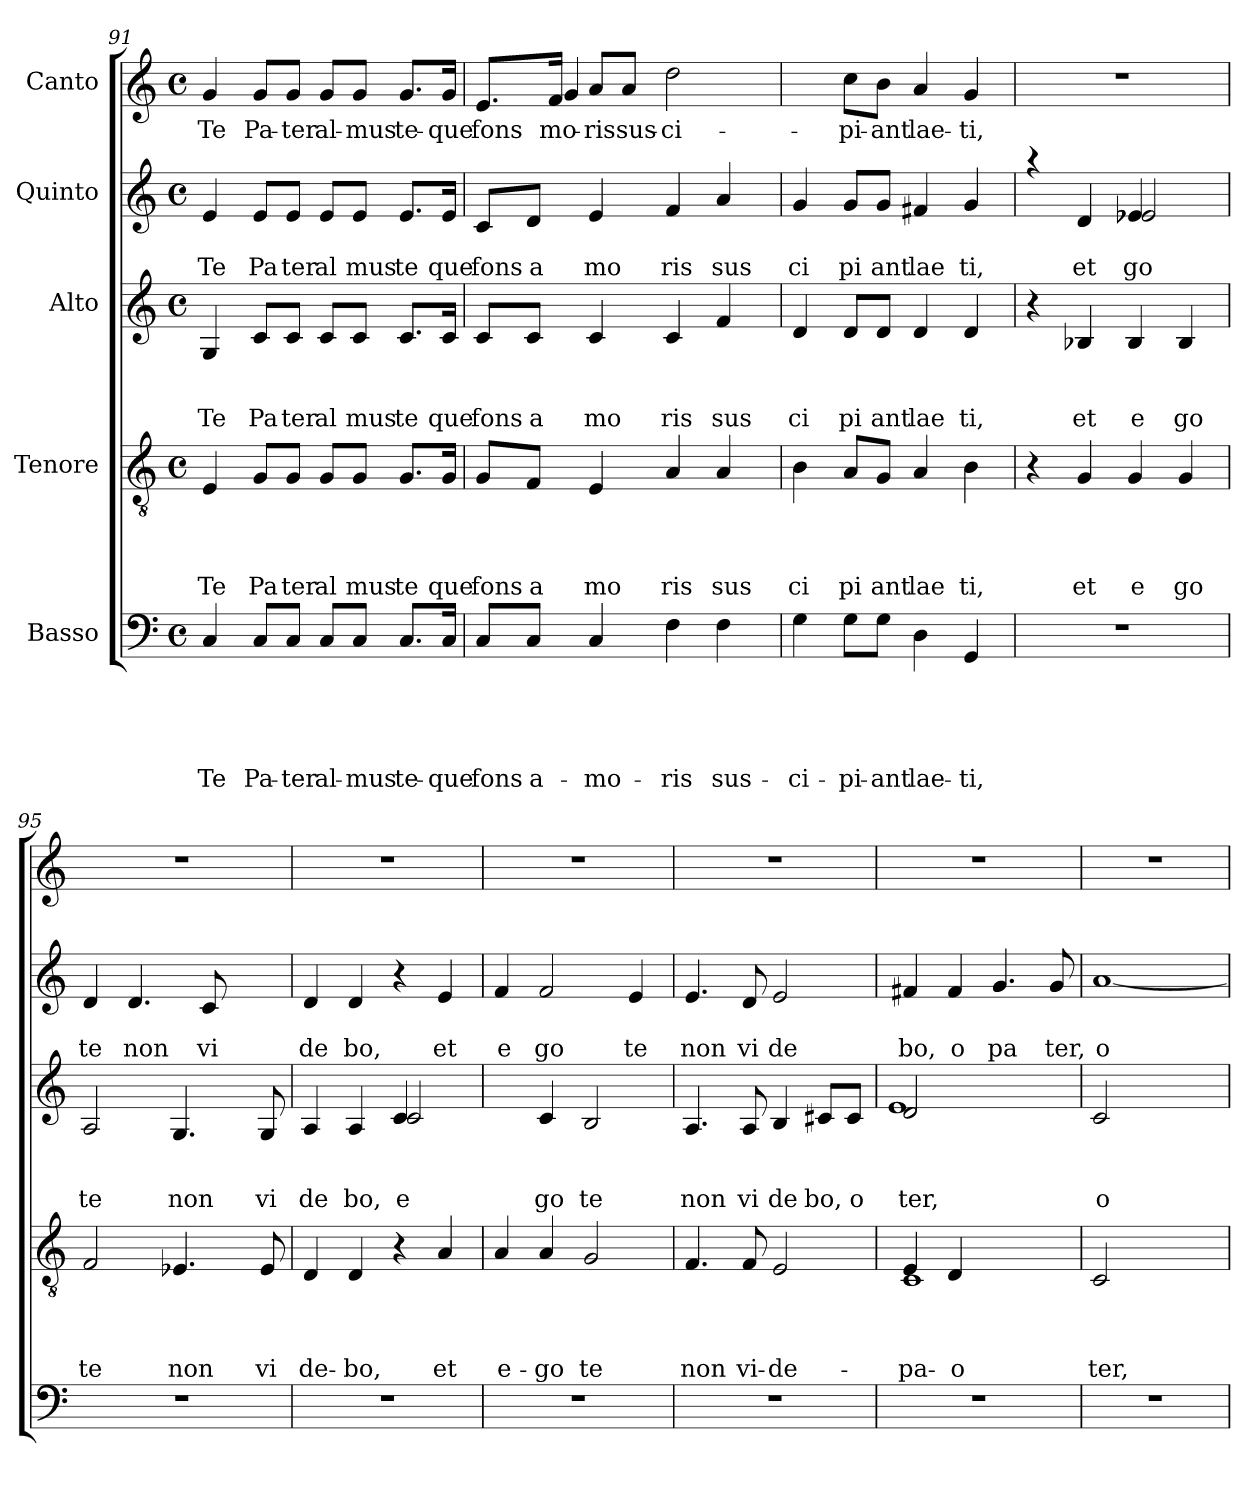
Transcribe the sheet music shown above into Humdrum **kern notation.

**kern	**text	**text	**text	**text	**text	**kern	**text	**text	**text	**text	**kern	**text	**text	**text	**kern	**text	**text	**kern	**text
*part5	*part5	*part5	*part5	*part5	*part5	*part4	*part4	*part4	*part4	*part4	*part3	*part3	*part3	*part3	*part2	*part2	*part2	*part1	*part1
*staff5	*staff5	*staff5	*staff5	*staff5	*staff5	*staff4	*staff4	*staff4	*staff4	*staff4	*staff3	*staff3	*staff3	*staff3	*staff2	*staff2	*staff2	*staff1	*staff1
*I"Basso	*	*	*	*	*	*I"Tenore	*	*	*	*	*I"Alto	*	*	*	*I"Quinto	*	*	*I"Canto	*
!!LO:PB:g=z
*clefF4	*	*	*	*	*	*clefGv2	*	*	*	*	*clefG2	*	*	*	*clefG2	*	*	*clefG2	*
*k[]	*	*	*	*	*	*k[]	*	*	*	*	*k[]	*	*	*	*k[]	*	*	*k[]	*
*C:	*	*	*	*	*	*C:	*	*	*	*	*C:	*	*	*	*C:	*	*	*C:	*
*M4/4	*	*	*	*	*	*M4/4	*	*	*	*	*M4/4	*	*	*	*M4/4	*	*	*M4/4	*
*met(c)	*	*	*	*	*	*met(c)	*	*	*	*	*met(c)	*	*	*	*met(c)	*	*	*met(c)	*
=91	=91	=91	=91	=91	=91	=91	=91	=91	=91	=91	=91	=91	=91	=91	=91	=91	=91	=91	=91
!	!	!	!	!	!LO:LY:b	!	!	!	!	!LO:LY:b	!	!	!	!LO:LY:b	!	!	!LO:LY:b	!	!LO:LY:b
4C/	.	.	.	.	Te	4E/	.	.	.	Te	4G/	.	.	Te	4e/	.	Te	4g/	Te
!	!	!	!	!	!LO:LY:b	!	!	!	!	!LO:LY:b	!	!	!	!LO:LY:b	!	!	!LO:LY:b	!	!LO:LY:b
8C/L	.	.	.	.	Pa-	8G/L	.	.	.	Pa	8c/L	.	.	Pa	8e/L	.	Pa	8g/L	Pa-
!	!	!	!	!	!LO:LY:b	!	!	!	!	!LO:LY:b	!	!	!	!LO:LY:b	!	!	!LO:LY:b	!	!LO:LY:b
8C/J	.	.	.	.	-ter	8G/J	.	.	.	ter	8c/J	.	.	ter	8e/J	.	ter	8g/J	-ter
!	!	!	!	!	!LO:LY:b	!	!	!	!	!LO:LY:b	!	!	!	!LO:LY:b	!	!	!LO:LY:b	!	!LO:LY:b
8C/L	.	.	.	.	al-	8G/L	.	.	.	al	8c/L	.	.	al	8e/L	.	al	8g/L	al-
!	!	!	!	!	!LO:LY:b	!	!	!	!	!LO:LY:b	!	!	!	!LO:LY:b	!	!	!LO:LY:b	!	!LO:LY:b
8C/J	.	.	.	.	-mus	8G/J	.	.	.	mus	8c/J	.	.	mus	8e/J	.	mus	8g/J	-mus
!	!	!	!	!	!LO:LY:b	!	!	!	!	!LO:LY:b	!	!	!	!LO:LY:b	!	!	!LO:LY:b	!	!LO:LY:b
8.C/L	.	.	.	.	te-	8.G/L	.	.	.	te	8.c/L	.	.	te	8.e/L	.	te	8.g/L	te-
!	!	!	!	!	!LO:LY:b	!	!	!	!	!LO:LY:b	!	!	!	!LO:LY:b	!	!	!LO:LY:b	!	!LO:LY:b
16C/Jk	.	.	.	.	-que	16G/Jk	.	.	.	que	16c/Jk	.	.	que	16e/Jk	.	que	16g/Jk	-que
=92	=92	=92	=92	=92	=92	=92	=92	=92	=92	=92	=92	=92	=92	=92	=92	=92	=92	=92	=92
!	!	!	!	!	!LO:LY:b	!	!	!	!	!LO:LY:b	!	!	!	!LO:LY:b	!	!	!LO:LY:b	!	!LO:LY:b
*	*	*	*	*	*	*	*	*	*	*	*	*	*	*	*	*	*	*^	*
8C/L	.	.	.	.	fons	8G/L	.	.	.	fons	8c/L	.	.	fons	8c/L	.	fons	8.e/L	8.ryy	fons
!	!	!	!	!	!LO:LY:b	!	!	!	!	!LO:LY:b	!	!	!	!LO:LY:b	!	!	!LO:LY:b	!	!	!
8C/J	.	.	.	.	a-	8F/J	.	.	.	a	8c/J	.	.	a	8d/J	.	a	.	.	.
!	!	!	!	!	!	!	!	!	!	!	!	!	!	!	!	!	!	!	!	!LO:LY:b
!	!	!	!	!	!	!	!	!	!	!	!	!	!	!	!	!	!	!	!	!LO:LY:b
.	.	.	.	.	.	.	.	.	.	.	.	.	.	.	.	.	.	16f/Jk	4g/	-mo-
!	!	!	!	!	!LO:LY:b	!	!	!	!	!LO:LY:b	!	!	!	!LO:LY:b	!	!	!LO:LY:b	!	!	!LO:LY:b
4C/	.	.	.	.	-mo-	4E/	.	.	.	mo	4c/	.	.	mo	4e/	.	mo	8a/L	.	-ris
!	!	!	!	!	!	!	!	!	!	!	!	!	!	!	!	!	!	!	!	!LO:LY:b
.	.	.	.	.	.	.	.	.	.	.	.	.	.	.	.	.	.	8a/J	.	sus-
.	.	.	.	.	.	.	.	.	.	.	.	.	.	.	.	.	.	.	2ryy	.
!	!	!	!	!	!LO:LY:b	!	!	!	!	!LO:LY:b	!	!	!	!LO:LY:b	!	!	!LO:LY:b	!	!	!LO:LY:b
4F\	.	.	.	.	-ris	4A/	.	.	.	ris	4c/	.	.	ris	4f/	.	ris	2dd\	.	-ci-
!	!	!	!	!	!LO:LY:b	!	!	!	!	!LO:LY:b	!	!	!	!LO:LY:b	!	!	!LO:LY:b	!	!	!
4F\	.	.	.	.	sus-	4A/	.	.	.	sus	4f/	.	.	sus	4a/	.	sus	.	.	.
.	.	.	.	.	.	.	.	.	.	.	.	.	.	.	.	.	.	.	16ryy	.
=93	=93	=93	=93	=93	=93	=93	=93	=93	=93	=93	=93	=93	=93	=93	=93	=93	=93	=93	=93	=93
!	!	!	!	!	!LO:LY:b	!	!	!	!	!LO:LY:b	!	!	!	!LO:LY:b	!	!	!LO:LY:b	!	!	!
*	*	*	*	*	*	*	*	*	*	*	*	*	*	*	*	*	*	*v	*v	*
4G\	.	.	.	.	-ci-	4B\	.	.	.	ci	4d/	.	.	ci	4g/	.	ci	4ryy	.
!	!	!	!	!	!LO:LY:b	!	!	!	!	!LO:LY:b	!	!	!	!LO:LY:b	!	!	!LO:LY:b	!	!LO:LY:b
8G\L	.	.	.	.	-pi-	8A/L	.	.	.	pi	8d/L	.	.	pi	8g/L	.	pi	8cc\L	-pi-
!	!	!	!	!	!LO:LY:b	!	!	!	!	!LO:LY:b	!	!	!	!LO:LY:b	!	!	!LO:LY:b	!	!LO:LY:b
8G\J	.	.	.	.	-ant	8G/J	.	.	.	ant	8d/J	.	.	ant	8g/J	.	ant	8b\J	-ant
!	!	!	!	!	!LO:LY:b	!	!	!	!	!LO:LY:b	!	!	!	!LO:LY:b	!	!	!LO:LY:b	!	!LO:LY:b
4D\	.	.	.	.	lae-	4A/	.	.	.	lae	4d/	.	.	lae	4f#X/	.	lae	4a/	lae-
!	!	!	!	!	!LO:LY:b	!	!	!	!	!LO:LY:b	!	!	!	!LO:LY:b	!	!	!LO:LY:b	!	!LO:LY:b
4GG/	.	.	.	.	-ti,	4B\	.	.	.	ti,	4d/	.	.	ti,	4g/	.	ti,	4g/	-ti,
=94	=94	=94	=94	=94	=94	=94	=94	=94	=94	=94	=94	=94	=94	=94	=94	=94	=94	=94	=94
*	*	*	*	*	*	*	*	*	*	*	*	*	*	*	*^	*	*	*	*
1r	.	.	.	.	.	4r	.	.	.	.	4r	.	.	.	4raa	2ryy	.	.	1r	.
!	!	!	!	!	!	!	!	!	!	!LO:LY:b	!	!	!	!LO:LY:b	!	!	!	!LO:LY:b	!	!
.	.	.	.	.	.	4G/	.	.	.	et	4B-X/	.	.	et	4d/	.	.	et	.	.
!	!	!	!	!	!	!	!	!	!	!LO:LY:b	!	!	!	!LO:LY:b	!	!	!	!LO:LY:b	!	!
!	!	!	!	!	!	!	!	!	!	!	!	!	!	!	!	!	!	!LO:LY:b	!	!
.	.	.	.	.	.	4G/	.	.	.	e	4B-/	.	.	e	4e-X/	2e-/	.	go	.	.
!	!	!	!	!	!	!	!	!	!	!LO:LY:b	!	!	!	!LO:LY:b	!	!	!	!	!	!
.	.	.	.	.	.	4G/	.	.	.	go	4B-/	.	.	go	4ryy	.	.	.	.	.
*	*	*	*	*	*	*	*	*	*	*	*	*	*	*	*v	*v	*	*	*	*
=95	=95	=95	=95	=95	=95	=95	=95	=95	=95	=95	=95	=95	=95	=95	=95	=95	=95	=95	=95
!	!	!	!	!	!	!	!	!	!	!LO:LY:b	!	!	!	!LO:LY:b	!	!	!LO:LY:b	!	!
1r	.	.	.	.	.	2F/	.	.	.	te	2A/	.	.	te	4d/	.	te	1r	.
!	!	!	!	!	!	!	!	!	!	!	!	!	!	!	!	!	!LO:LY:b	!	!
.	.	.	.	.	.	.	.	.	.	.	.	.	.	.	4.d/	.	non	.	.
!	!	!	!	!	!	!	!	!	!	!LO:LY:b	!	!	!	!LO:LY:b	!	!	!	!	!
.	.	.	.	.	.	4.E-X/	.	.	.	non	4.G/	.	.	non	.	.	.	.	.
!	!	!	!	!	!	!	!	!	!	!	!	!	!	!	!	!	!LO:LY:b	!	!
.	.	.	.	.	.	.	.	.	.	.	.	.	.	.	8c/	.	vi	.	.
.	.	.	.	.	.	.	.	.	.	.	.	.	.	.	4ryy	.	.	.	.
!	!	!	!	!	!	!	!	!	!	!LO:LY:b	!	!	!	!LO:LY:b	!	!	!	!	!
.	.	.	.	.	.	8E-/	.	.	.	vi	8G/	.	.	vi	.	.	.	.	.
!!LO:LB:g=z
=96	=96	=96	=96	=96	=96	=96	=96	=96	=96	=96	=96	=96	=96	=96	=96	=96	=96	=96	=96
!	!	!	!	!	!	!	!	!	!	!LO:LY:b	!	!	!	!LO:LY:b	!	!	!LO:LY:b	!	!
*	*	*	*	*	*	*	*	*	*	*	*^	*	*	*	*	*	*	*	*
1r	.	.	.	.	.	4D/	.	.	.	de-	4A/	2ryy	.	.	de	4d/	.	de	1r	.
!	!	!	!	!	!	!	!	!	!	!LO:LY:b	!	!	!	!	!LO:LY:b	!	!	!LO:LY:b	!	!
.	.	.	.	.	.	4D/	.	.	.	-bo,	4A/	.	.	.	bo,	4d/	.	bo,	.	.
!	!	!	!	!	!	!	!	!	!	!	!	!	!	!	!LO:LY:b	!	!	!	!	!
!	!	!	!	!	!	!	!	!	!	!	!	!	!	!	!LO:LY:b	!	!	!	!	!
.	.	.	.	.	.	4r	.	.	.	.	4c/	2c/	.	.	e	4r	.	.	.	.
!	!	!	!	!	!	!	!	!	!	!LO:LY:b	!	!	!	!	!	!	!	!LO:LY:b	!	!
.	.	.	.	.	.	4A/	.	.	.	et	4ryy	.	.	.	.	4e/	.	et	.	.
*	*	*	*	*	*	*	*	*	*	*	*v	*v	*	*	*	*	*	*	*	*
=97	=97	=97	=97	=97	=97	=97	=97	=97	=97	=97	=97	=97	=97	=97	=97	=97	=97	=97	=97
!	!	!	!	!	!	!	!	!	!	!LO:LY:b	!	!	!	!	!	!	!LO:LY:b	!	!
1r	.	.	.	.	.	4A/	.	.	.	e-	4ryy	.	.	.	4f/	.	e	1r	.
!	!	!	!	!	!	!	!	!	!	!LO:LY:b	!	!	!	!LO:LY:b	!	!	!LO:LY:b	!	!
.	.	.	.	.	.	4A/	.	.	.	-go	4c/	.	.	go	2f/	.	go	.	.
!	!	!	!	!	!	!	!	!	!	!LO:LY:b	!	!	!	!LO:LY:b	!	!	!	!	!
.	.	.	.	.	.	2G/	.	.	.	te	2B/	.	.	te	.	.	.	.	.
!	!	!	!	!	!	!	!	!	!	!	!	!	!	!	!	!	!LO:LY:b	!	!
.	.	.	.	.	.	.	.	.	.	.	.	.	.	.	4e/	.	te	.	.
=98	=98	=98	=98	=98	=98	=98	=98	=98	=98	=98	=98	=98	=98	=98	=98	=98	=98	=98	=98
!	!	!	!	!	!	!	!	!	!	!LO:LY:b	!	!	!	!LO:LY:b	!	!	!LO:LY:b	!	!
1r	.	.	.	.	.	4.F/	.	.	.	non	4.A/	.	.	non	4.e/	.	non	1r	.
!	!	!	!	!	!	!	!	!	!	!LO:LY:b	!	!	!	!LO:LY:b	!	!	!LO:LY:b	!	!
.	.	.	.	.	.	8F/	.	.	.	vi-	8A/	.	.	vi	8d/	.	vi	.	.
!	!	!	!	!	!	!	!	!	!	!LO:LY:b	!	!	!	!LO:LY:b	!	!	!LO:LY:b	!	!
.	.	.	.	.	.	2E/	.	.	.	-de-	4B/	.	.	de	2e/	.	de	.	.
!	!	!	!	!	!	!	!	!	!	!	!	!	!	!LO:LY:b	!	!	!	!	!
.	.	.	.	.	.	.	.	.	.	.	8c#X/L	.	.	bo,	.	.	.	.	.
!	!	!	!	!	!	!	!	!	!	!	!	!	!	!LO:LY:b	!	!	!	!	!
.	.	.	.	.	.	.	.	.	.	.	8c#/J	.	.	o	.	.	.	.	.
=99	=99	=99	=99	=99	=99	=99	=99	=99	=99	=99	=99	=99	=99	=99	=99	=99	=99	=99	=99
!	!	!	!	!	!	!	!	!	!	!LO:LY:b	!	!	!	!	!	!	!	!	!
*	*	*	*	*	*	*^	*	*	*	*	*	*	*	*	*	*	*	*	*
!	!	!	!	!	!	!	!	!	!	!	!LO:LY:b	!	!	!	!LO:LY:b	!	!	!	!	!
*	*	*	*	*	*	*	*	*	*	*	*	*^	*	*	*	*	*	*	*	*
!	!	!	!	!	!	!	!	!	!	!	!	!	!	!	!	!LO:LY:b	!	!	!LO:LY:b	!	!
1r	.	.	.	.	.	4E/	1C	.	.	.	pa-	2d/	1e	.	.	ter,	4f#X/	.	bo,	1r	.
!	!	!	!	!	!	!	!	!	!	!	!LO:LY:b	!	!	!	!	!	!	!	!LO:LY:b	!	!
.	.	.	.	.	.	4D/	.	.	.	.	o	.	.	.	.	.	4f#/	.	o	.	.
!	!	!	!	!	!	!	!	!	!	!	!	!	!	!	!	!	!	!	!LO:LY:b	!	!
.	.	.	.	.	.	2ryy	.	.	.	.	.	2ryy	.	.	.	.	4.g/	.	pa	.	.
!	!	!	!	!	!	!	!	!	!	!	!	!	!	!	!	!	!	!	!LO:LY:b	!	!
.	.	.	.	.	.	.	.	.	.	.	.	.	.	.	.	.	8g/	.	ter,	.	.
*	*	*	*	*	*	*v	*v	*	*	*	*	*	*	*	*	*	*	*	*	*	*
*	*	*	*	*	*	*	*	*	*	*	*v	*v	*	*	*	*	*	*	*	*
=100	=100	=100	=100	=100	=100	=100	=100	=100	=100	=100	=100	=100	=100	=100	=100	=100	=100	=100	=100
!	!	!	!	!	!	!	!	!	!	!LO:LY:b	!	!	!	!LO:LY:b	!	!	!LO:LY:b:rj	!	!
1r	.	.	.	.	.	2C/	.	.	.	-ter,	2c/	.	.	o	[<1a	.	o	1r	.
.	.	.	.	.	.	2ryy	.	.	.	.	2ryy	.	.	.	.	.	.	.	.
=	=	=	=	=	=	=	=	=	=	=	=	=	=	=	=	=	=	=	=
*-	*-	*-	*-	*-	*-	*-	*-	*-	*-	*-	*-	*-	*-	*-	*-	*-	*-	*-	*-
